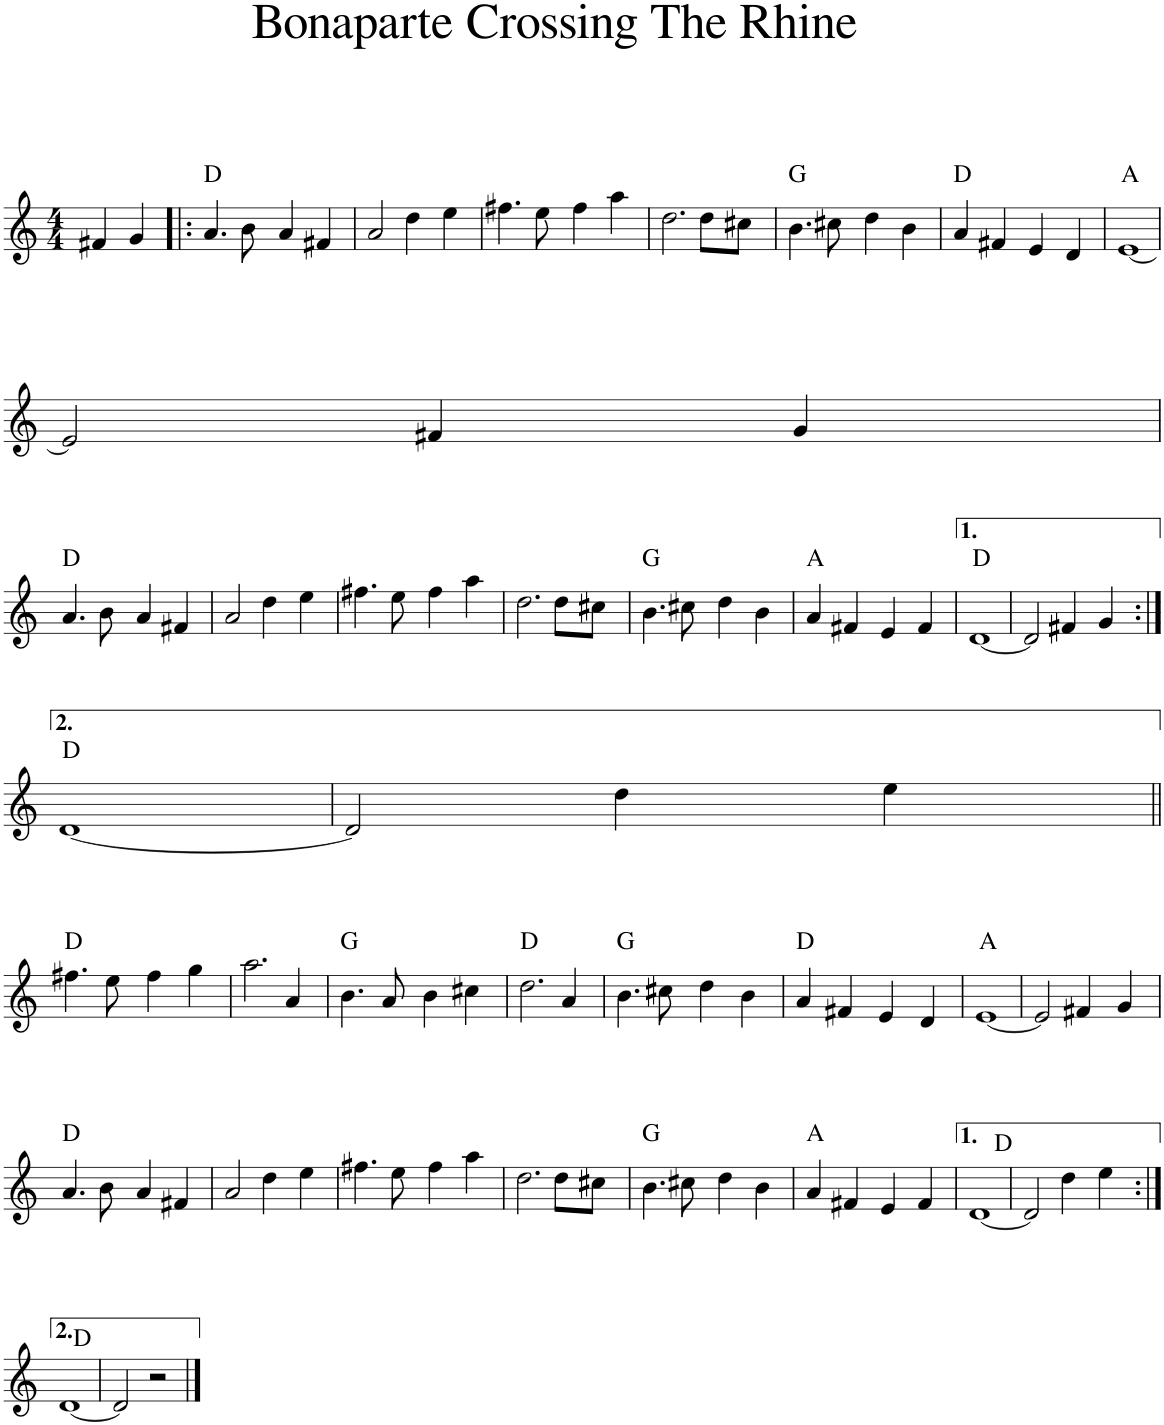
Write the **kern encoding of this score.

**kern	**harte
*part1	*part1
*staff1	*
*I"Violin	*
*I'Vln	*
*clefG2	*
*k[]	*
*M4/4	*
=1	=1
4f#X/	.
4g/	.
=2!|:	=2!|:
4.a/	D:maj
8b\	.
4a/	.
4f#X/	.
=3	=3
2a/	.
4dd\	.
4ee\	.
=4	=4
4.ff#X\	.
8ee\	.
4ff#\	.
4aa\	.
=5	=5
2.dd\	.
8dd\L	.
8cc#X\J	.
=6	=6
4.b\	G:maj
8cc#X\	.
4dd\	.
4b\	.
=7	=7
4a/	D:maj
4f#X/	.
4e/	.
4d/	.
=8	=8
[1e	A:maj
!!LO:LB:g=z
=9	=9
2e/]	.
4f#X/	.
4g/	.
!!LO:LB:g=z
=10	=10
4.a/	D:maj
8b\	.
4a/	.
4f#X/	.
=11	=11
2a/	.
4dd\	.
4ee\	.
=12	=12
4.ff#X\	.
8ee\	.
4ff#\	.
4aa\	.
=13	=13
2.dd\	.
8dd\L	.
8cc#X\J	.
=14	=14
4.b\	G:maj
8cc#X\	.
4dd\	.
4b\	.
=15	=15
4a/	A:maj
4f#X/	.
4e/	.
4f#/	.
=16	=16
[1d	D:maj
=17	=17
2d/]	.
4f#X/	.
4g/	.
!!LO:LB:g=z
=18:|!	=18:|!
[1d	D:maj
=19	=19
2d/]	.
4dd\	.
4ee\	.
!!LO:LB:g=z
=20||	=20||
4.ff#X\	D:maj
8ee\	.
4ff#\	.
4gg\	.
=21	=21
2.aa\	.
4a/	.
=22	=22
4.b\	G:maj
8a/	.
4b\	.
4cc#X\	.
=23	=23
2.dd\	D:maj
4a/	.
=24	=24
4.b\	G:maj
8cc#X\	.
4dd\	.
4b\	.
=25	=25
4a/	D:maj
4f#X/	.
4e/	.
4d/	.
=26	=26
[1e	A:maj
=27	=27
2e/]	.
4f#X/	.
4g/	.
!!LO:LB:g=z
=28	=28
4.a/	D:maj
8b\	.
4a/	.
4f#X/	.
=29	=29
2a/	.
4dd\	.
4ee\	.
=30	=30
4.ff#X\	.
8ee\	.
4ff#\	.
4aa\	.
=31	=31
2.dd\	.
8dd\L	.
8cc#X\J	.
=32	=32
4.b\	G:maj
8cc#X\	.
4dd\	.
4b\	.
=33	=33
4a/	A:maj
4f#X/	.
4e/	.
4f#/	.
=34	=34
[1d	D:maj
=35	=35
2d/]	.
4dd\	.
4ee\	.
!!LO:LB:g=z
=36:|!	=36:|!
[1d	D:maj
=37	=37
2d/]	.
2r	.
==	==
*-	*-
